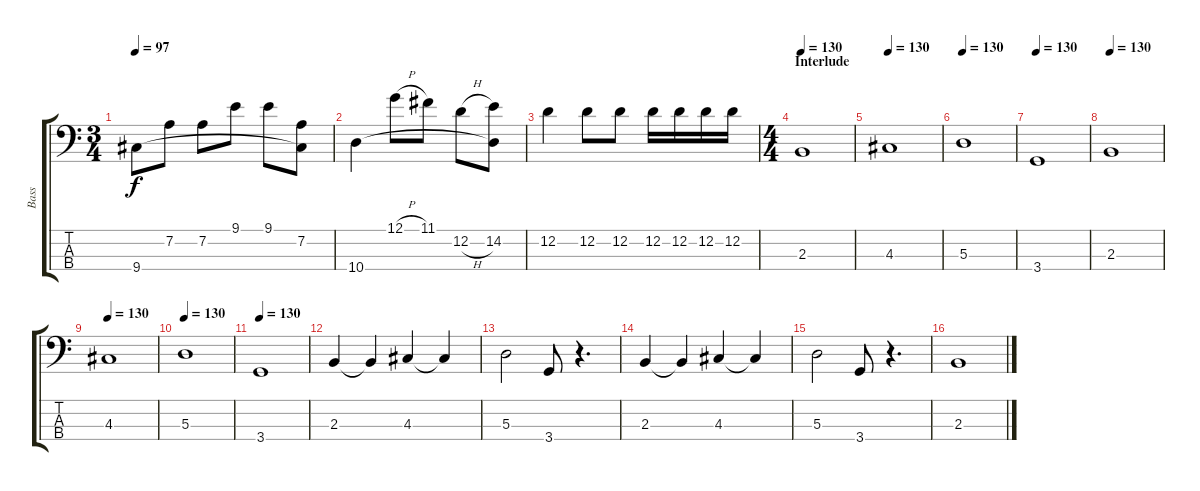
\track ("Bass" "Bass") {instrument electricbasspick}
\staff {score tabs}
\tuning (G2 D2 A1 E1) {hide}
\ts (3 4)
\tempo 97
\clef f4
\ks c
9.4.8{dy f} 7.2.8 7.2.8 9.1.8 9.1.8 (7.2 9.4{t}).8 |
10.4.4 12.1{h}.8 11.1.8 12.2{h}.8 (14.2 10.4{t}).8 |
12.2.4 12.2.8 12.2.8 12.2.16 12.2.16 12.2.16 12.2.16 |
\ts (4 4)
\section ("" "Interlude")
\tempo 130
2.3.1 |
\tempo 130
4.3.1 |
\tempo 130
5.3.1 |
\tempo 130
3.4.1 |
\tempo 130
2.3.1 |
\tempo 130
4.3.1 |
\tempo 130
5.3.1 |
\tempo 130
3.4.1 |
2.3.4 2.3{t}.4 4.3.4 4.3{t}.4 |
5.3.2 3.4.8 r.4{d} |
2.3.4 2.3{t}.4 4.3.4 4.3{t}.4 |
5.3.2 3.4.8 r.4{d} |
2.3.1
